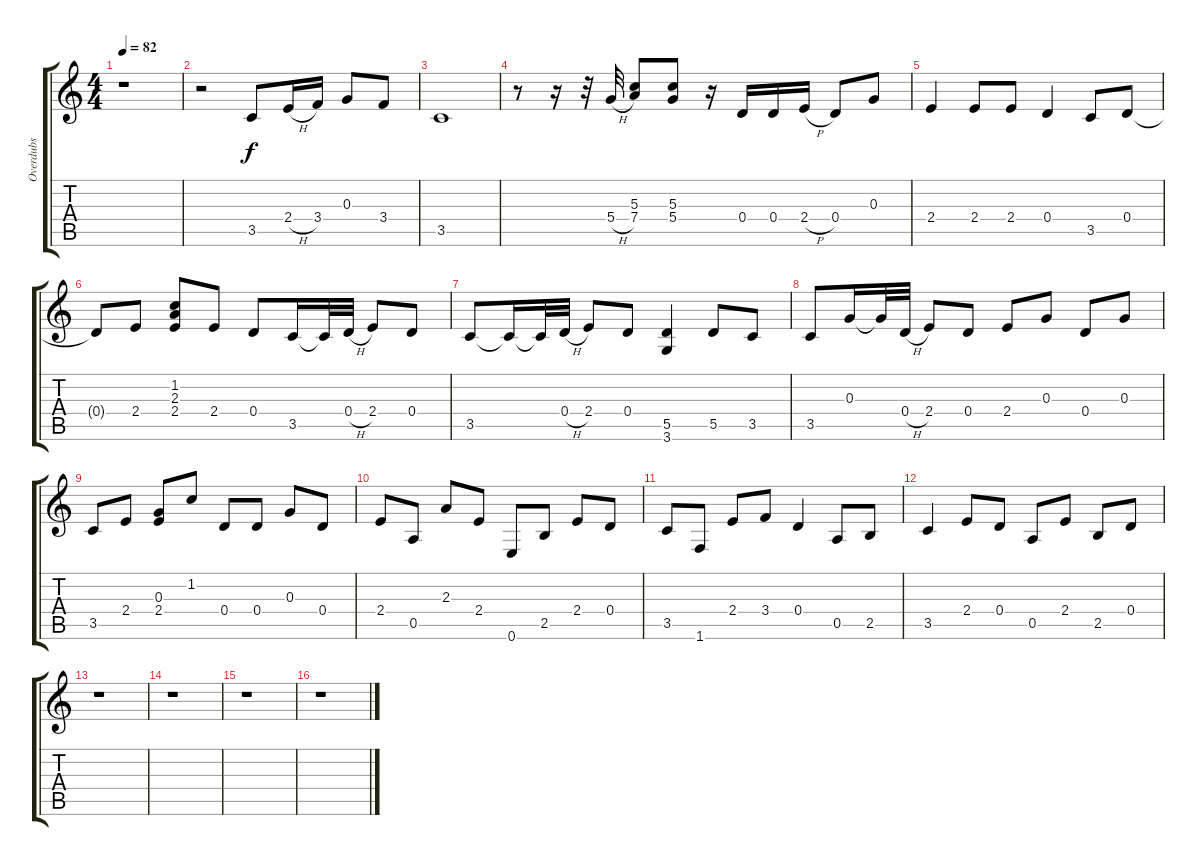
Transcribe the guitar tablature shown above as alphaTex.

\track ("Overdubs" "Overdubs") {instrument overdrivenguitar}
\staff {score tabs}
\tuning (E4 B3 G3 D3 A2 E2) {hide}
\ts (4 4)
\tempo 82
\clef g2
\ks c
r.1{dy f instrument overdrivenguitar} |
r.2 3.5.8 2.4{h}.16 3.4.16 0.3.8 3.4.8 |
3.5.1 |
r.8 r.16 r.32 5.4{h}.32 (5.3 7.4).8 (5.3 5.4).8 r.16 0.4.16 0.4.16 2.4{h}.16 0.4.8 0.3.8 |
2.4.4 2.4.8 2.4.8 0.4.4 3.5.8 0.4.8 |
0.4{t}.8 2.4.8 (1.2 2.3 2.4).8 2.4.8 0.4.8 3.5.16 3.5{t}.32 0.4{h}.32 2.4.8 0.4.8 |
3.5.8 3.5{t}.16 3.5{t}.32 0.4{h}.32 2.4.8 0.4.8 (5.5 3.6).4 5.5.8 3.5.8 |
3.5.8 0.3.16 0.3{t}.32 0.4{h}.32 2.4.8 0.4.8 2.4.8 0.3.8 0.4.8 0.3.8 |
3.5.8 2.4.8 (0.3 2.4).8 1.2.8 0.4.8 0.4.8 0.3.8 0.4.8 |
2.4.8 0.5.8 2.3.8 2.4.8 0.6.8 2.5.8 2.4.8 0.4.8 |
3.5.8 1.6.8 2.4.8 3.4.8 0.4.4 0.5.8 2.5.8 |
3.5.4 2.4.8 0.4.8 0.5.8 2.4.8 2.5.8 0.4.8 |
r.1 |
r.1 |
r.1 |
r.1
